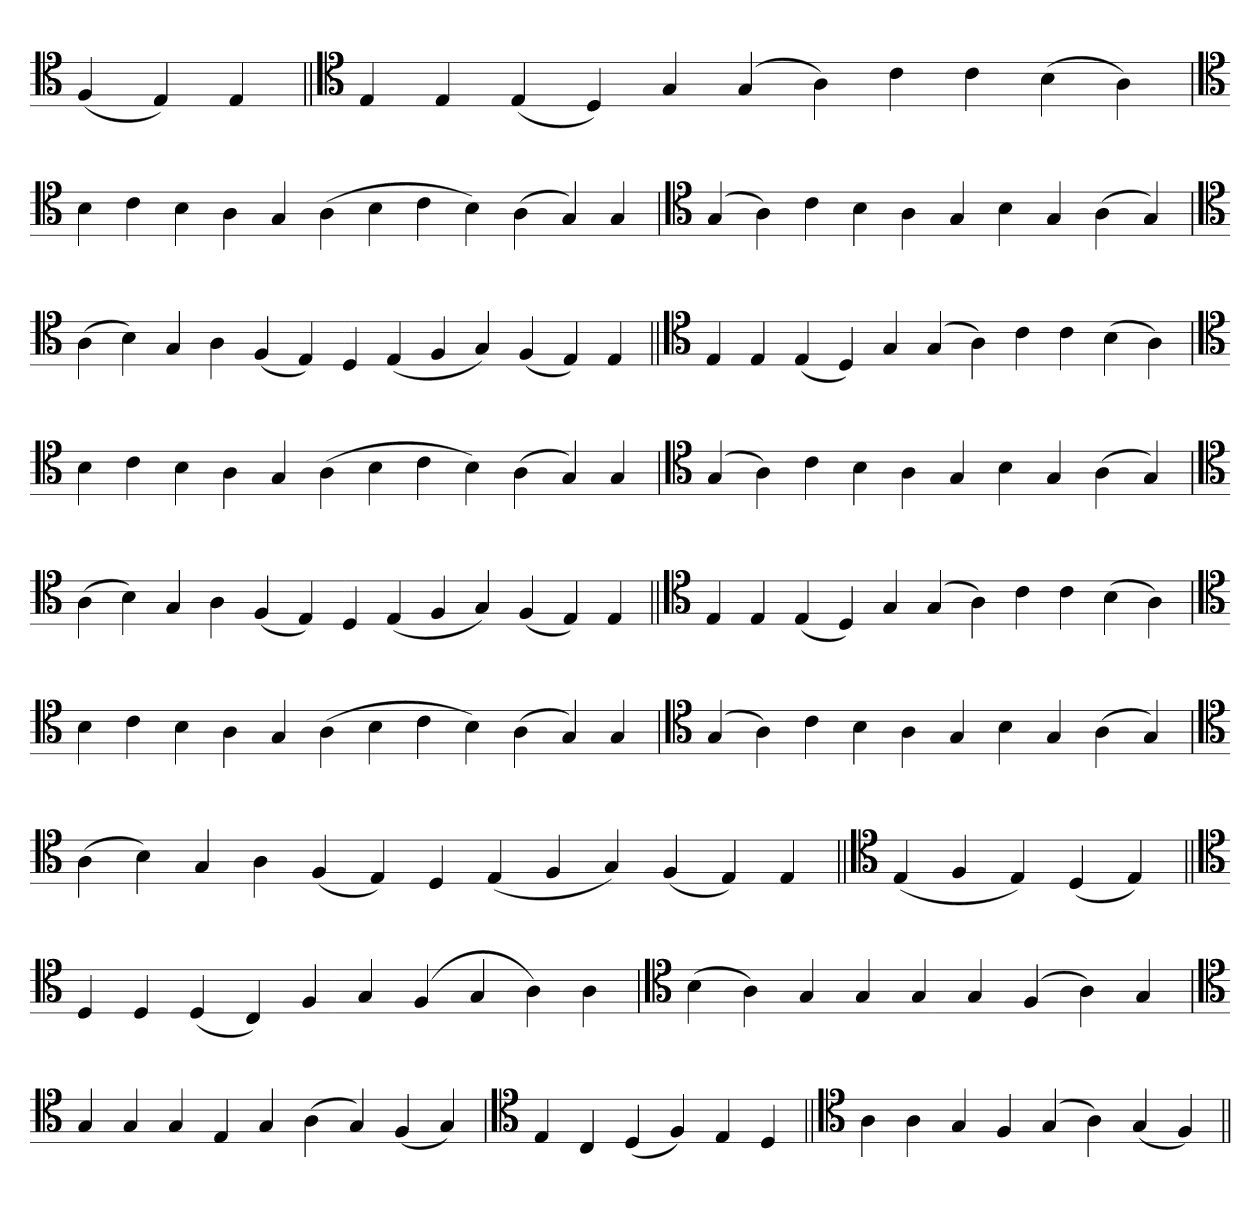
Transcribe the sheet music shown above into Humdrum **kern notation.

**kern
*part1
*staff1
*clefC4
=
(4F
4E)
4E
=||
*clefC4
4E
4E
(4E
4D)
4G
(4G
4A)
4c
4c
(4B
4A)
=`
*clefC4
4B
4c
4B
4A
4G
(4A
4B
4c
4B)
(4A
4G)
4G
='
*clefC4
(4G
4A)
4c
4B
4A
4G
4B
4G
(4A
4G)
=`
*clefC4
(4A
4B)
4G
4A
(4F
4E)
4D
(4E
4F
4G)
(4F
4E)
4E
=||
*clefC4
4E
4E
(4E
4D)
4G
(4G
4A)
4c
4c
(4B
4A)
=`
*clefC4
4B
4c
4B
4A
4G
(4A
4B
4c
4B)
(4A
4G)
4G
='
*clefC4
(4G
4A)
4c
4B
4A
4G
4B
4G
(4A
4G)
=`
*clefC4
(4A
4B)
4G
4A
(4F
4E)
4D
(4E
4F
4G)
(4F
4E)
4E
=||
*clefC4
4E
4E
(4E
4D)
4G
(4G
4A)
4c
4c
(4B
4A)
=`
*clefC4
4B
4c
4B
4A
4G
(4A
4B
4c
4B)
(4A
4G)
4G
='
*clefC4
(4G
4A)
4c
4B
4A
4G
4B
4G
(4A
4G)
=`
*clefC4
(4A
4B)
4G
4A
(4F
4E)
4D
(4E
4F
4G)
(4F
4E)
4E
=||
*clefC4
(4E
4F
4E)
(4D
4E)
=||
*clefC4
4D
4D
(4D
4C)
4F
4G
(4F
4G
4A)
4A
=`
*clefC4
(4B
4A)
4G
4G
4G
4G
(4F
4A)
4G
='
*clefC4
4G
4G
4G
4E
4G
(4A
4G)
(4F
4G)
=`
*clefC4
4E
4C
(4D
4F)
4E
4D
=||
*clefC4
4A
4A
4G
4F
(4G
4A)
(4G
4F)
=||
*-
